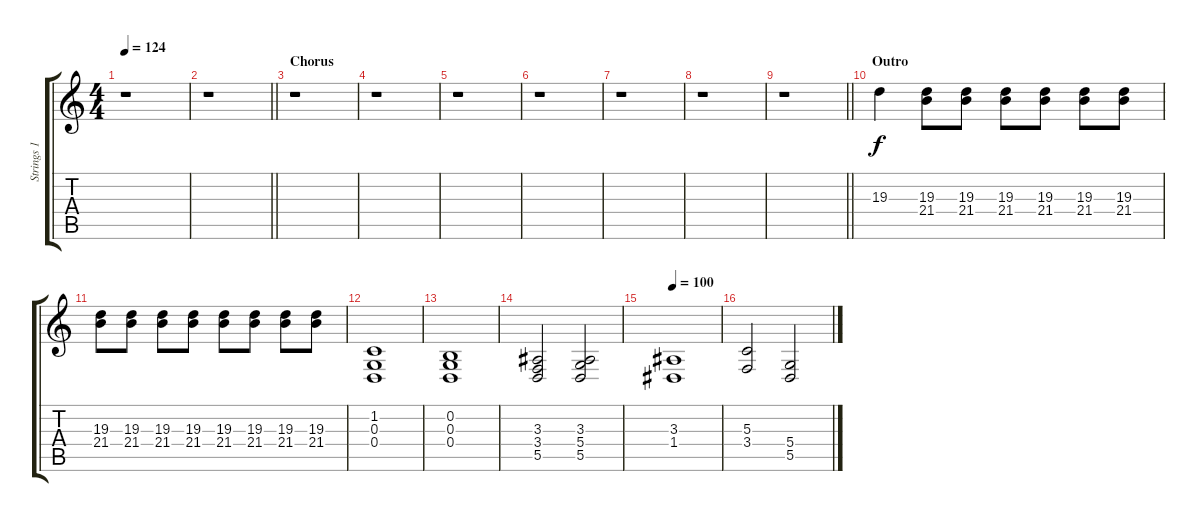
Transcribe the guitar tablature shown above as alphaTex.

\track ("Strings 1" "Strings 1") {instrument stringensemble1}
\staff {score tabs}
\tuning (E4 B3 G3 D3 A2 E2) {hide}
\ts (4 4)
\tempo 124
\clef g2
\ks c
r.1{dy f} |
\barLineRight lightlight
r.1 |
\section ("" "Chorus")
r.1 |
r.1 |
r.1 |
r.1 |
r.1 |
r.1 |
\barLineRight lightlight
r.1 |
\section ("" "Outro")
19.3.4 (19.3 21.4).8 (19.3 21.4).8 (19.3 21.4).8 (19.3 21.4).8 (19.3 21.4).8 (19.3 21.4).8 |
(19.3 21.4).8 (19.3 21.4).8 (19.3 21.4).8 (19.3 21.4).8 (19.3 21.4).8 (19.3 21.4).8 (19.3 21.4).8 (19.3 21.4).8 |
(1.2 0.3 0.4).1 |
(0.2 0.3 0.4).1 |
(3.3 3.4 5.5).2 (3.3 5.4 5.5).2 |
\tempo 100
(3.3 1.4).1 |
(5.3 3.4).2 (5.4 5.5).2
